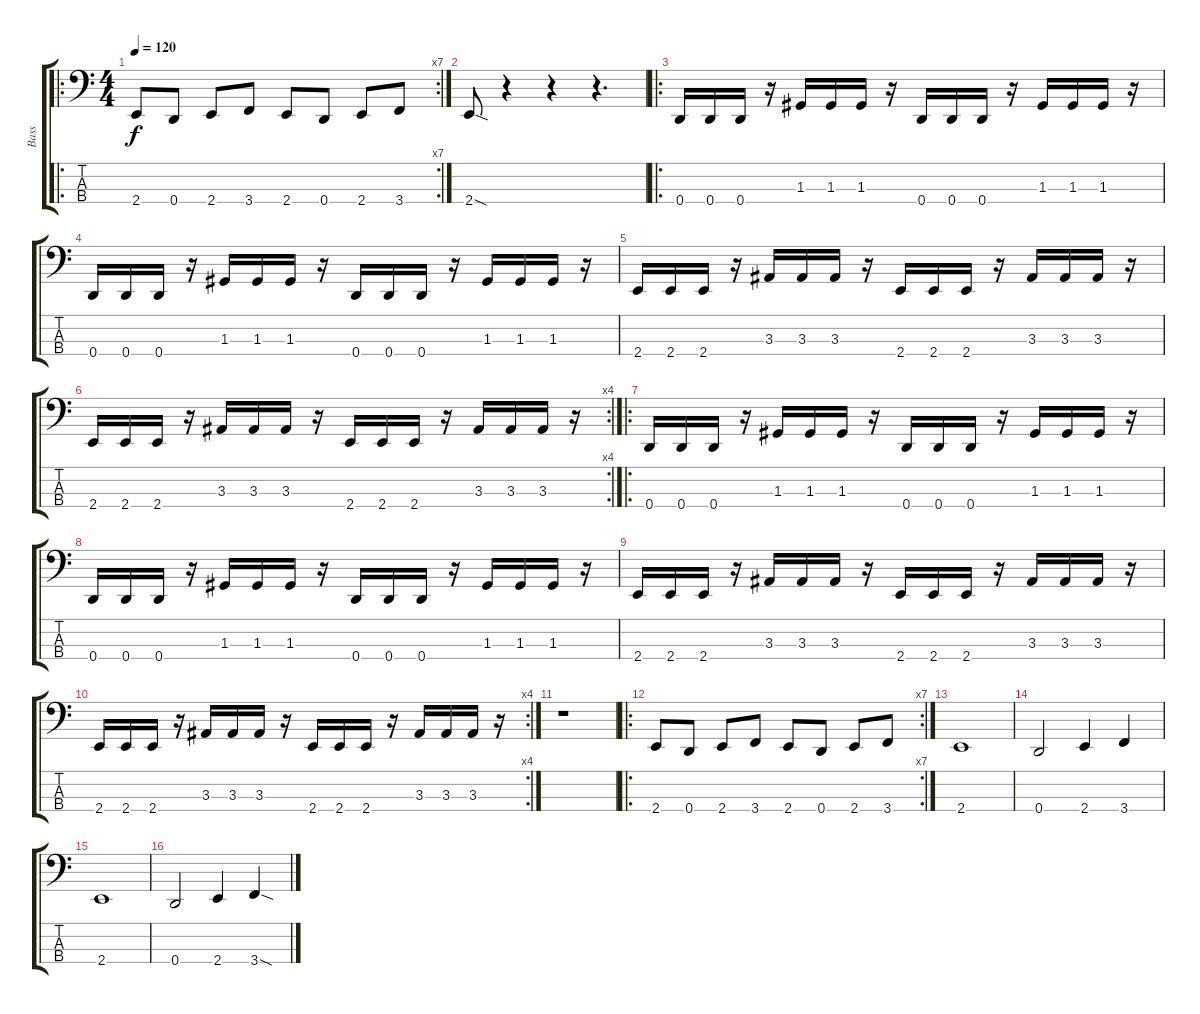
\track ("Bass" "Bass") {instrument electricbassfinger}
\staff {score tabs}
\tuning (F2 C2 G1 D1) {hide}
\ro
\rc 7
\ts (4 4)
\tempo 120
\clef f4
\ks c
2.4.8{dy f} 0.4.8 2.4.8 3.4.8 2.4.8 0.4.8 2.4.8 3.4.8 |
2.4{sod}.8 r.4 r.4 r.4{d} |
\ro
0.4.16 0.4.16 0.4.16 r.16 1.3.16 1.3.16 1.3.16 r.16 0.4.16 0.4.16 0.4.16 r.16 1.3.16 1.3.16 1.3.16 r.16 |
0.4.16 0.4.16 0.4.16 r.16 1.3.16 1.3.16 1.3.16 r.16 0.4.16 0.4.16 0.4.16 r.16 1.3.16 1.3.16 1.3.16 r.16 |
2.4.16 2.4.16 2.4.16 r.16 3.3.16 3.3.16 3.3.16 r.16 2.4.16 2.4.16 2.4.16 r.16 3.3.16 3.3.16 3.3.16 r.16 |
\rc 4
2.4.16 2.4.16 2.4.16 r.16 3.3.16 3.3.16 3.3.16 r.16 2.4.16 2.4.16 2.4.16 r.16 3.3.16 3.3.16 3.3.16 r.16 |
\ro
0.4.16 0.4.16 0.4.16 r.16 1.3.16 1.3.16 1.3.16 r.16 0.4.16 0.4.16 0.4.16 r.16 1.3.16 1.3.16 1.3.16 r.16 |
0.4.16 0.4.16 0.4.16 r.16 1.3.16 1.3.16 1.3.16 r.16 0.4.16 0.4.16 0.4.16 r.16 1.3.16 1.3.16 1.3.16 r.16 |
2.4.16 2.4.16 2.4.16 r.16 3.3.16 3.3.16 3.3.16 r.16 2.4.16 2.4.16 2.4.16 r.16 3.3.16 3.3.16 3.3.16 r.16 |
\rc 4
2.4.16 2.4.16 2.4.16 r.16 3.3.16 3.3.16 3.3.16 r.16 2.4.16 2.4.16 2.4.16 r.16 3.3.16 3.3.16 3.3.16 r.16 |
r.1 |
\ro
\rc 7
2.4.8 0.4.8 2.4.8 3.4.8 2.4.8 0.4.8 2.4.8 3.4.8 |
2.4.1 |
0.4.2 2.4.4 3.4.4 |
2.4.1 |
0.4.2 2.4.4 3.4{sod}.4
